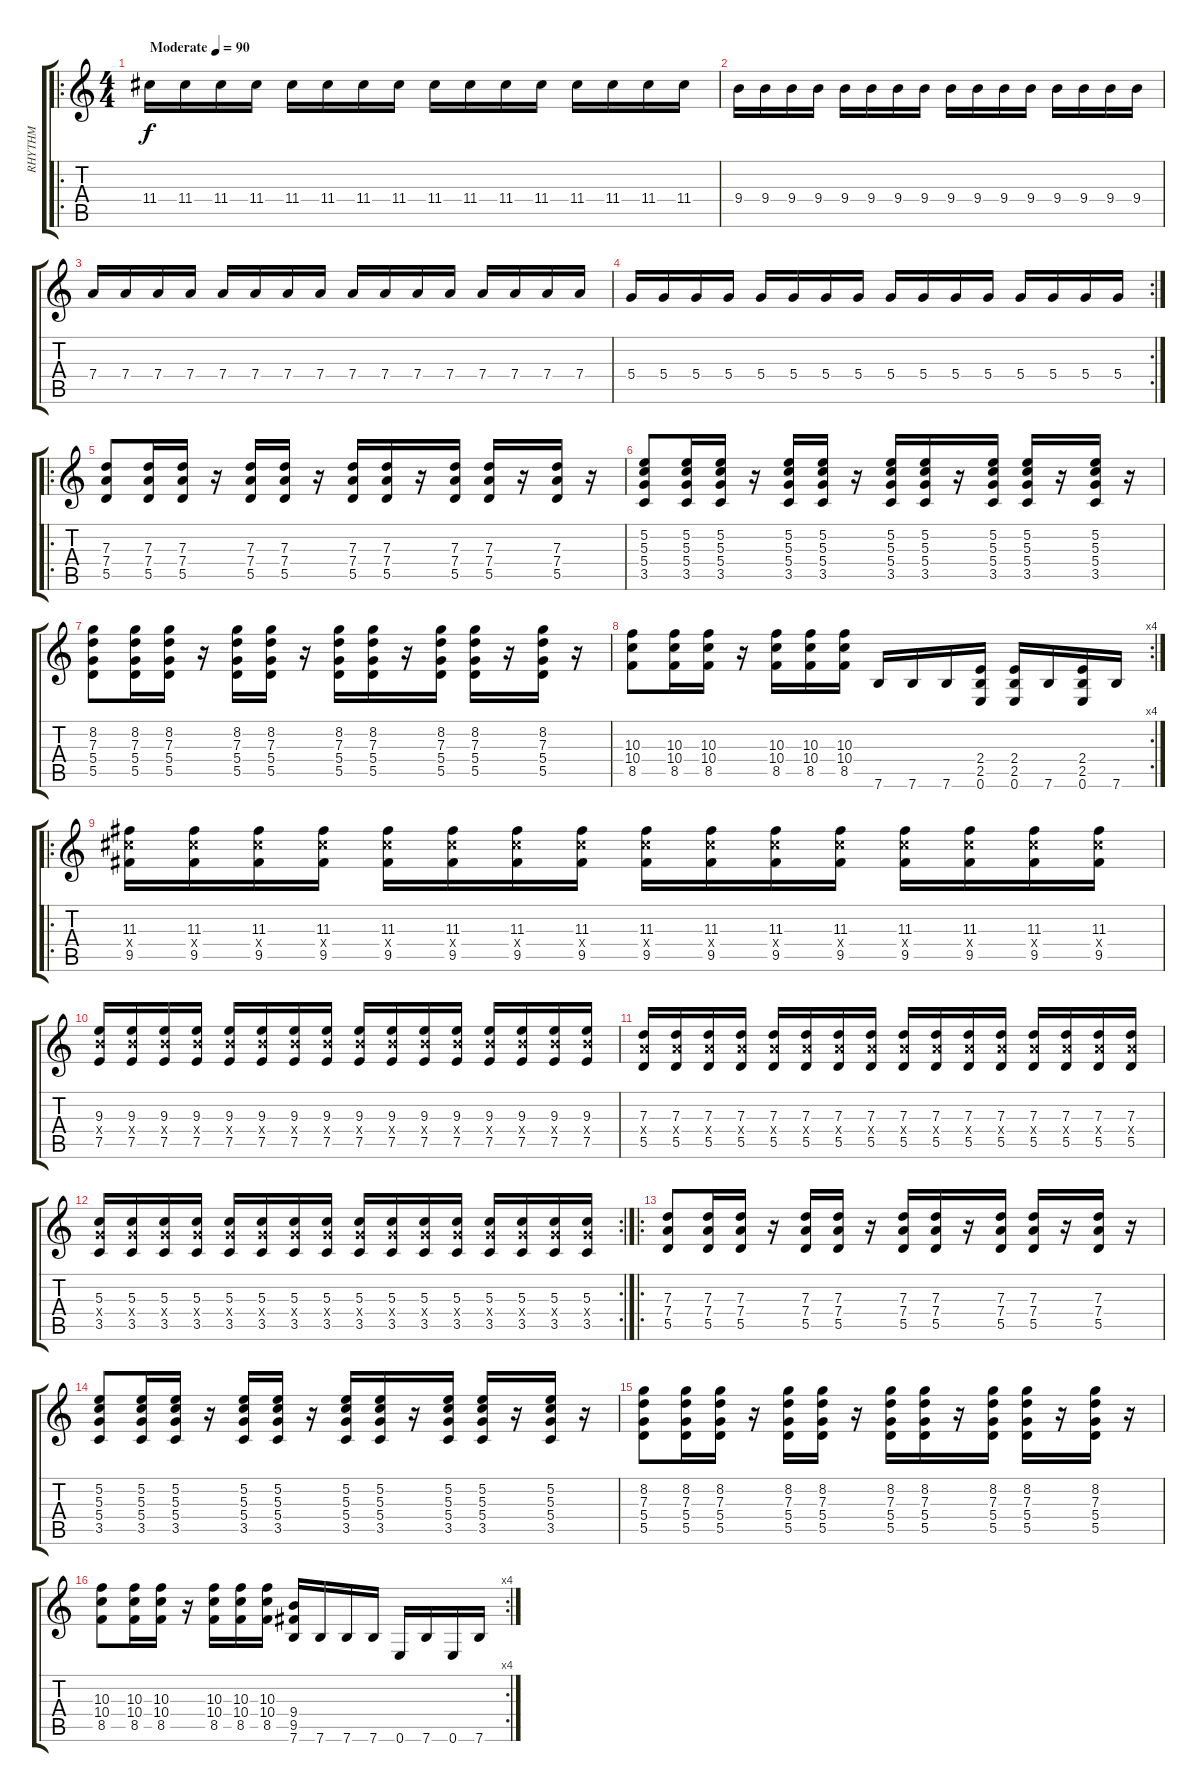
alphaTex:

\track ("RHYTHM" "RHYTHM") {instrument distortionguitar}
\staff {score tabs}
\tuning (E4 B3 G3 D3 A2 E2) {hide}
\ro
\ts (4 4)
\tempo (90 "Moderate")
\clef g2
\ks c
11.4.16{dy f instrument distortionguitar} 11.4.16 11.4.16 11.4.16 11.4.16 11.4.16 11.4.16 11.4.16 11.4.16 11.4.16 11.4.16 11.4.16 11.4.16 11.4.16 11.4.16 11.4.16 |
9.4.16 9.4.16 9.4.16 9.4.16 9.4.16 9.4.16 9.4.16 9.4.16 9.4.16 9.4.16 9.4.16 9.4.16 9.4.16 9.4.16 9.4.16 9.4.16 |
7.4.16 7.4.16 7.4.16 7.4.16 7.4.16 7.4.16 7.4.16 7.4.16 7.4.16 7.4.16 7.4.16 7.4.16 7.4.16 7.4.16 7.4.16 7.4.16 |
\rc 2
5.4.16 5.4.16 5.4.16 5.4.16 5.4.16 5.4.16 5.4.16 5.4.16 5.4.16 5.4.16 5.4.16 5.4.16 5.4.16 5.4.16 5.4.16 5.4.16 |
\ro
(7.3 7.4 5.5).8 (7.3 7.4 5.5).16 (7.3 7.4 5.5).16 r.16 (7.3 7.4 5.5).16 (7.3 7.4 5.5).16 r.16 (7.3 7.4 5.5).16 (7.3 7.4 5.5).16 r.16 (7.3 7.4 5.5).16 (7.3 7.4 5.5).16 r.16 (7.3 7.4 5.5).16 r.16 |
(5.2 5.3 5.4 3.5).8 (5.2 5.3 5.4 3.5).16 (5.2 5.3 5.4 3.5).16 r.16 (5.2 5.3 5.4 3.5).16 (5.2 5.3 5.4 3.5).16 r.16 (5.2 5.3 5.4 3.5).16 (5.2 5.3 5.4 3.5).16 r.16 (5.2 5.3 5.4 3.5).16 (5.2 5.3 5.4 3.5).16 r.16 (5.2 5.3 5.4 3.5).16 r.16 |
(8.2 7.3 5.4 5.5).8 (8.2 7.3 5.4 5.5).16 (8.2 7.3 5.4 5.5).16 r.16 (8.2 7.3 5.4 5.5).16 (8.2 7.3 5.4 5.5).16 r.16 (8.2 7.3 5.4 5.5).16 (8.2 7.3 5.4 5.5).16 r.16 (8.2 7.3 5.4 5.5).16 (8.2 7.3 5.4 5.5).16 r.16 (8.2 7.3 5.4 5.5).16 r.16 |
\rc 4
(10.3 10.4 8.5).8 (10.3 10.4 8.5).16 (10.3 10.4 8.5).16 r.16 (10.3 10.4 8.5).16 (10.3 10.4 8.5).16 (10.3 10.4 8.5).16 7.6.16 7.6.16 7.6.16 (2.4 2.5 0.6).16 (2.4 2.5 0.6).16 7.6.16 (2.4 2.5 0.6).16 7.6.16 |
\ro
(11.3 11.4{x} 9.5).16 (11.3 11.4{x} 9.5).16 (11.3 11.4{x} 9.5).16 (11.3 11.4{x} 9.5).16 (11.3 11.4{x} 9.5).16 (11.3 11.4{x} 9.5).16 (11.3 11.4{x} 9.5).16 (11.3 11.4{x} 9.5).16 (11.3 11.4{x} 9.5).16 (11.3 11.4{x} 9.5).16 (11.3 11.4{x} 9.5).16 (11.3 11.4{x} 9.5).16 (11.3 11.4{x} 9.5).16 (11.3 11.4{x} 9.5).16 (11.3 11.4{x} 9.5).16 (11.3 11.4{x} 9.5).16 |
(9.3 9.4{x} 7.5).16 (9.3 9.4{x} 7.5).16 (9.3 9.4{x} 7.5).16 (9.3 9.4{x} 7.5).16 (9.3 9.4{x} 7.5).16 (9.3 9.4{x} 7.5).16 (9.3 9.4{x} 7.5).16 (9.3 9.4{x} 7.5).16 (9.3 9.4{x} 7.5).16 (9.3 9.4{x} 7.5).16 (9.3 9.4{x} 7.5).16 (9.3 9.4{x} 7.5).16 (9.3 9.4{x} 7.5).16 (9.3 9.4{x} 7.5).16 (9.3 9.4{x} 7.5).16 (9.3 9.4{x} 7.5).16 |
(7.3 7.4{x} 5.5).16 (7.3 7.4{x} 5.5).16 (7.3 7.4{x} 5.5).16 (7.3 7.4{x} 5.5).16 (7.3 7.4{x} 5.5).16 (7.3 7.4{x} 5.5).16 (7.3 7.4{x} 5.5).16 (7.3 7.4{x} 5.5).16 (7.3 7.4{x} 5.5).16 (7.3 7.4{x} 5.5).16 (7.3 7.4{x} 5.5).16 (7.3 7.4{x} 5.5).16 (7.3 7.4{x} 5.5).16 (7.3 7.4{x} 5.5).16 (7.3 7.4{x} 5.5).16 (7.3 7.4{x} 5.5).16 |
\rc 2
(5.3 5.4{x} 3.5).16 (5.3 5.4{x} 3.5).16 (5.3 5.4{x} 3.5).16 (5.3 5.4{x} 3.5).16 (5.3 5.4{x} 3.5).16 (5.3 5.4{x} 3.5).16 (5.3 5.4{x} 3.5).16 (5.3 5.4{x} 3.5).16 (5.3 5.4{x} 3.5).16 (5.3 5.4{x} 3.5).16 (5.3 5.4{x} 3.5).16 (5.3 5.4{x} 3.5).16 (5.3 5.4{x} 3.5).16 (5.3 5.4{x} 3.5).16 (5.3 5.4{x} 3.5).16 (5.3 5.4{x} 3.5).16 |
\ro
(7.3 7.4 5.5).8 (7.3 7.4 5.5).16 (7.3 7.4 5.5).16 r.16 (7.3 7.4 5.5).16 (7.3 7.4 5.5).16 r.16 (7.3 7.4 5.5).16 (7.3 7.4 5.5).16 r.16 (7.3 7.4 5.5).16 (7.3 7.4 5.5).16 r.16 (7.3 7.4 5.5).16 r.16 |
(5.2 5.3 5.4 3.5).8 (5.2 5.3 5.4 3.5).16 (5.2 5.3 5.4 3.5).16 r.16 (5.2 5.3 5.4 3.5).16 (5.2 5.3 5.4 3.5).16 r.16 (5.2 5.3 5.4 3.5).16 (5.2 5.3 5.4 3.5).16 r.16 (5.2 5.3 5.4 3.5).16 (5.2 5.3 5.4 3.5).16 r.16 (5.2 5.3 5.4 3.5).16 r.16 |
(8.2 7.3 5.4 5.5).8 (8.2 7.3 5.4 5.5).16 (8.2 7.3 5.4 5.5).16 r.16 (8.2 7.3 5.4 5.5).16 (8.2 7.3 5.4 5.5).16 r.16 (8.2 7.3 5.4 5.5).16 (8.2 7.3 5.4 5.5).16 r.16 (8.2 7.3 5.4 5.5).16 (8.2 7.3 5.4 5.5).16 r.16 (8.2 7.3 5.4 5.5).16 r.16 |
\rc 4
(10.3 10.4 8.5).8 (10.3 10.4 8.5).16 (10.3 10.4 8.5).16 r.16 (10.3 10.4 8.5).16 (10.3 10.4 8.5).16 (10.3 10.4 8.5).16 (9.4 9.5 7.6).16 7.6.16 7.6.16 7.6.16 0.6.16 7.6.16 0.6.16 7.6.16
